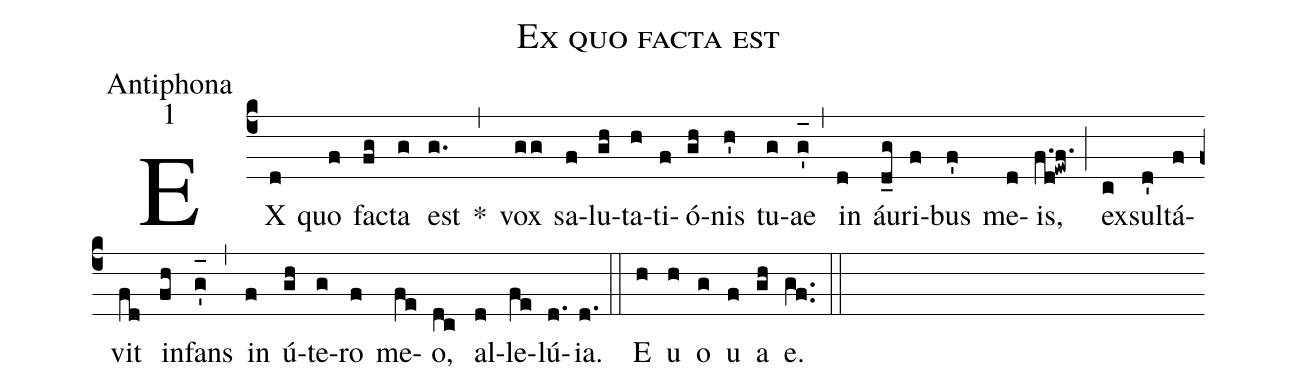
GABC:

name:Ex quo facta est;
office-part:Antiphona;
mode:1;
%%
(c4) EX(d) quo(f) fa(fg)cta(g) est(g.) *(,) vox(gg) sa(f)lu(gh)ta(h)ti(f)ó(gh)nis(h') tu(g)ae(g'_[oh:h]) (,) in(d) áu(d_g)ri(f)bus(f') me(d)is,(f.d!ewf.) (;) ex(c)sul(d')tá(f)vit(fd) in(fh)fans(g'_[oh:h]) (,) in(f) ú(gh)te(g)ro(f) me(fe)o,(dc) al(d)le(fe)lú(d.){ia}.(d.) (::) <eu>E(h) u(h) o(g) u(f) a(gh) e.</eu>(gf..) (::)
